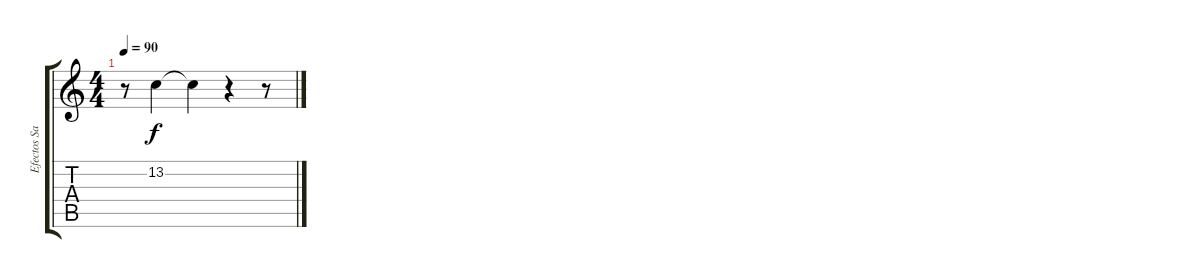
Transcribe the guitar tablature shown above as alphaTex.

\track ("Efectos Sax" "Efectos Sa") {instrument altosax}
\staff {score tabs}
\tuning (E4 B3 G3 D3 A2 E2) {hide}
\ts (4 4)
\tempo 90
\clef g2
\ks c
r.8{dy f} 13.2{t}.4 13.2{t}.4 r.4 r.8
